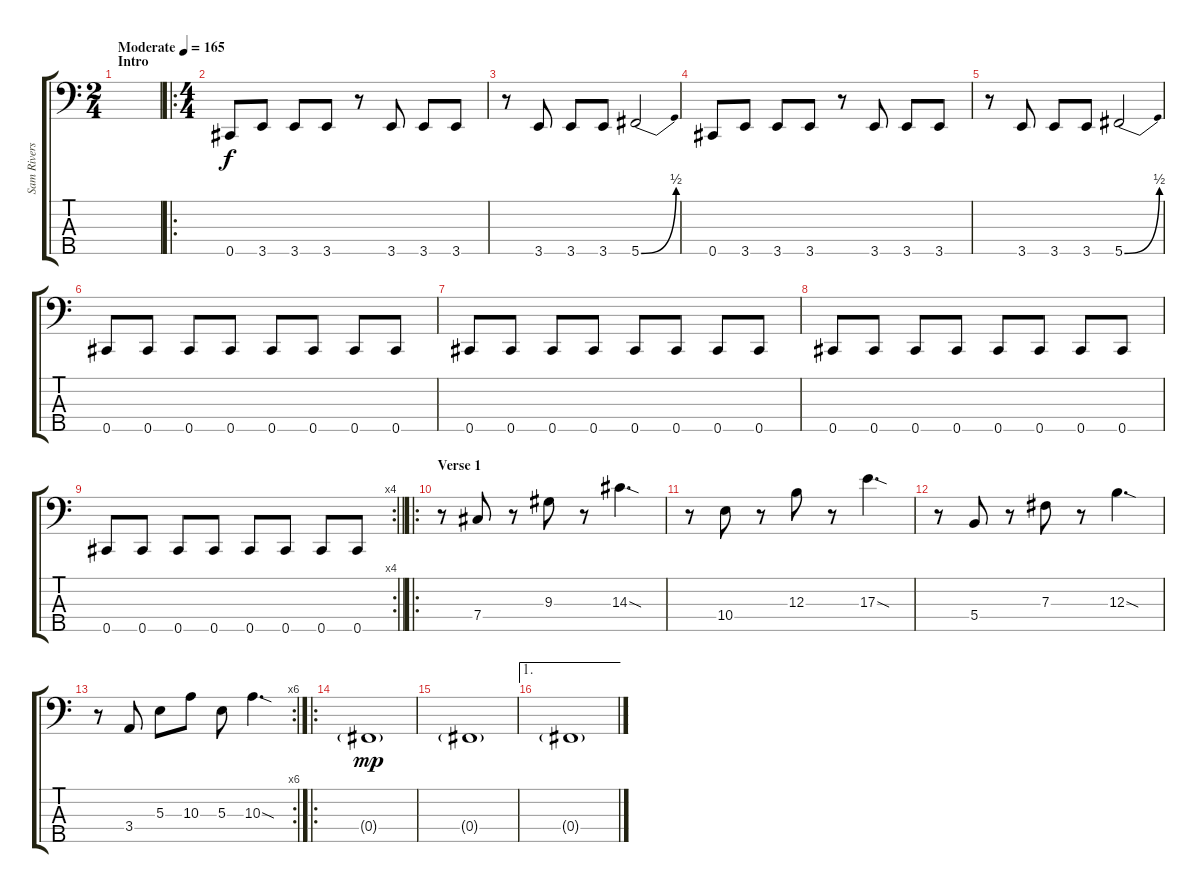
\track ("Sam Rivers" "Sam Rivers") {instrument electricbassfinger}
\staff {score tabs}
\tuning (A2 E2 B1 Gb1 Db1) {hide}
\ts (2 4)
\section ("" "Intro")
\tempo (165 "Moderate")
\clef f4
\ks c
|
\ro
\ts (4 4)
0.5.8{txt ""} 3.5.8 3.5.8 3.5.8 r.8 3.5.8 3.5.8 3.5.8 |
r.8 3.5.8 3.5.8 3.5.8 5.5{be (bend 0 0 60 2)}.2 |
0.5.8 3.5.8 3.5.8 3.5.8 r.8 3.5.8 3.5.8 3.5.8 |
r.8 3.5.8 3.5.8 3.5.8 5.5{be (bend 0 0 60 2)}.2 |
0.5.8 0.5.8 0.5.8 0.5.8 0.5.8 0.5.8 0.5.8 0.5.8 |
0.5.8 0.5.8 0.5.8 0.5.8 0.5.8 0.5.8 0.5.8 0.5.8 |
0.5.8 0.5.8 0.5.8 0.5.8 0.5.8 0.5.8 0.5.8 0.5.8 |
\rc 4
\barLineRight lightlight
0.5.8 0.5.8 0.5.8 0.5.8 0.5.8 0.5.8 0.5.8 0.5.8 |
\ro
\section ("" "Verse 1")
r.8 7.4.8 r.8 9.3.8 r.8 14.3{sod}.4{d} |
r.8 10.4.8 r.8 12.3.8 r.8 17.3{sod}.4{d} |
r.8 5.4.8 r.8 7.3.8 r.8 12.3{sod}.4{d} |
\rc 6
r.8 3.4.8 5.3.8 10.3.8 5.3.8 10.3{sod}.4{d} |
\ro
0.4{g}.1{dy mp} |
0.4{g}.1 |
\ae 1
0.4{g}.1
